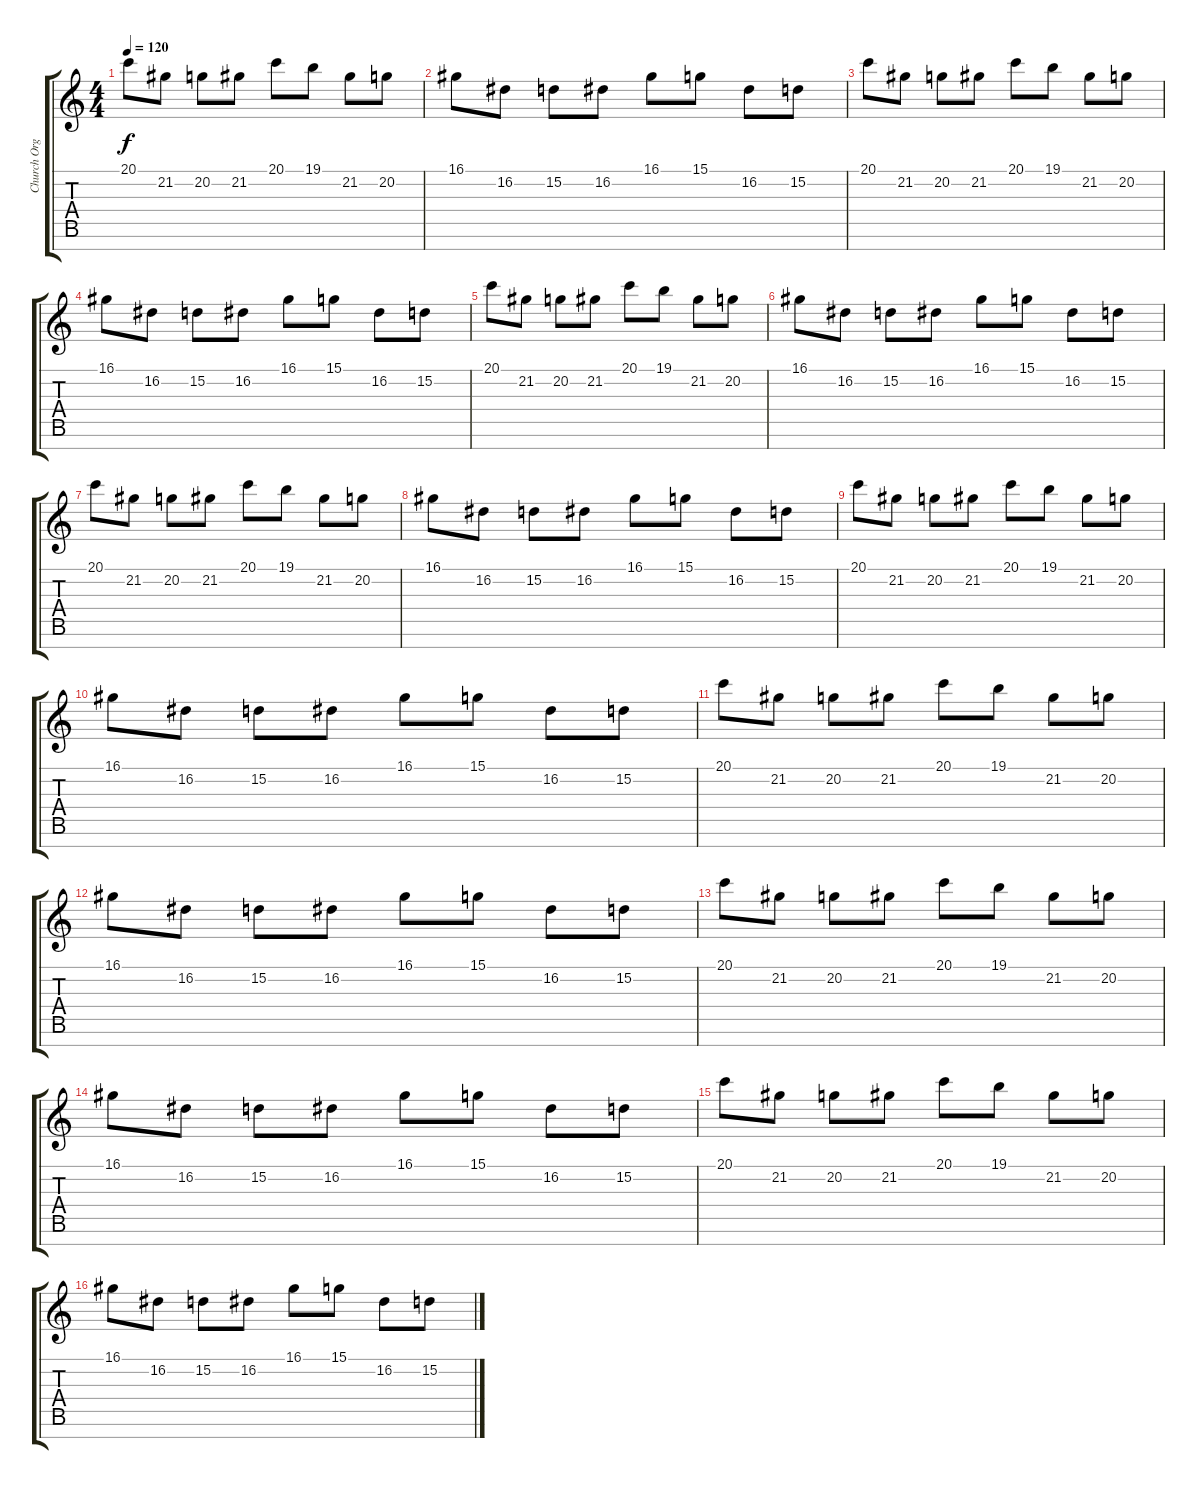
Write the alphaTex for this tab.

\track ("Church Organ, Strings" "Church Org") {instrument churchorgan}
\staff {score tabs}
\tuning (E4 B3 G3 D3 A2 E2 B1) {hide}
\ts (4 4)
\tempo 120
\clef g2
\ks c
20.1.8{dy f} 21.2.8 20.2.8 21.2.8 20.1.8 19.1.8 21.2.8 20.2.8 |
16.1.8 16.2.8 15.2.8 16.2.8 16.1.8 15.1.8 16.2.8 15.2.8 |
20.1.8 21.2.8 20.2.8 21.2.8 20.1.8 19.1.8 21.2.8 20.2.8 |
16.1.8 16.2.8 15.2.8 16.2.8 16.1.8 15.1.8 16.2.8 15.2.8 |
20.1.8 21.2.8 20.2.8 21.2.8 20.1.8 19.1.8 21.2.8 20.2.8 |
16.1.8 16.2.8 15.2.8 16.2.8 16.1.8 15.1.8 16.2.8 15.2.8 |
20.1.8 21.2.8 20.2.8 21.2.8 20.1.8 19.1.8 21.2.8 20.2.8 |
16.1.8 16.2.8 15.2.8 16.2.8 16.1.8 15.1.8 16.2.8 15.2.8 |
20.1.8 21.2.8 20.2.8 21.2.8 20.1.8 19.1.8 21.2.8 20.2.8 |
16.1.8 16.2.8 15.2.8 16.2.8 16.1.8 15.1.8 16.2.8 15.2.8 |
20.1.8 21.2.8 20.2.8 21.2.8 20.1.8 19.1.8 21.2.8 20.2.8 |
16.1.8 16.2.8 15.2.8 16.2.8 16.1.8 15.1.8 16.2.8 15.2.8 |
20.1.8 21.2.8 20.2.8 21.2.8 20.1.8 19.1.8 21.2.8 20.2.8 |
16.1.8 16.2.8 15.2.8 16.2.8 16.1.8 15.1.8 16.2.8 15.2.8 |
20.1.8 21.2.8 20.2.8 21.2.8 20.1.8 19.1.8 21.2.8 20.2.8 |
16.1.8 16.2.8 15.2.8 16.2.8 16.1.8 15.1.8 16.2.8 15.2.8
